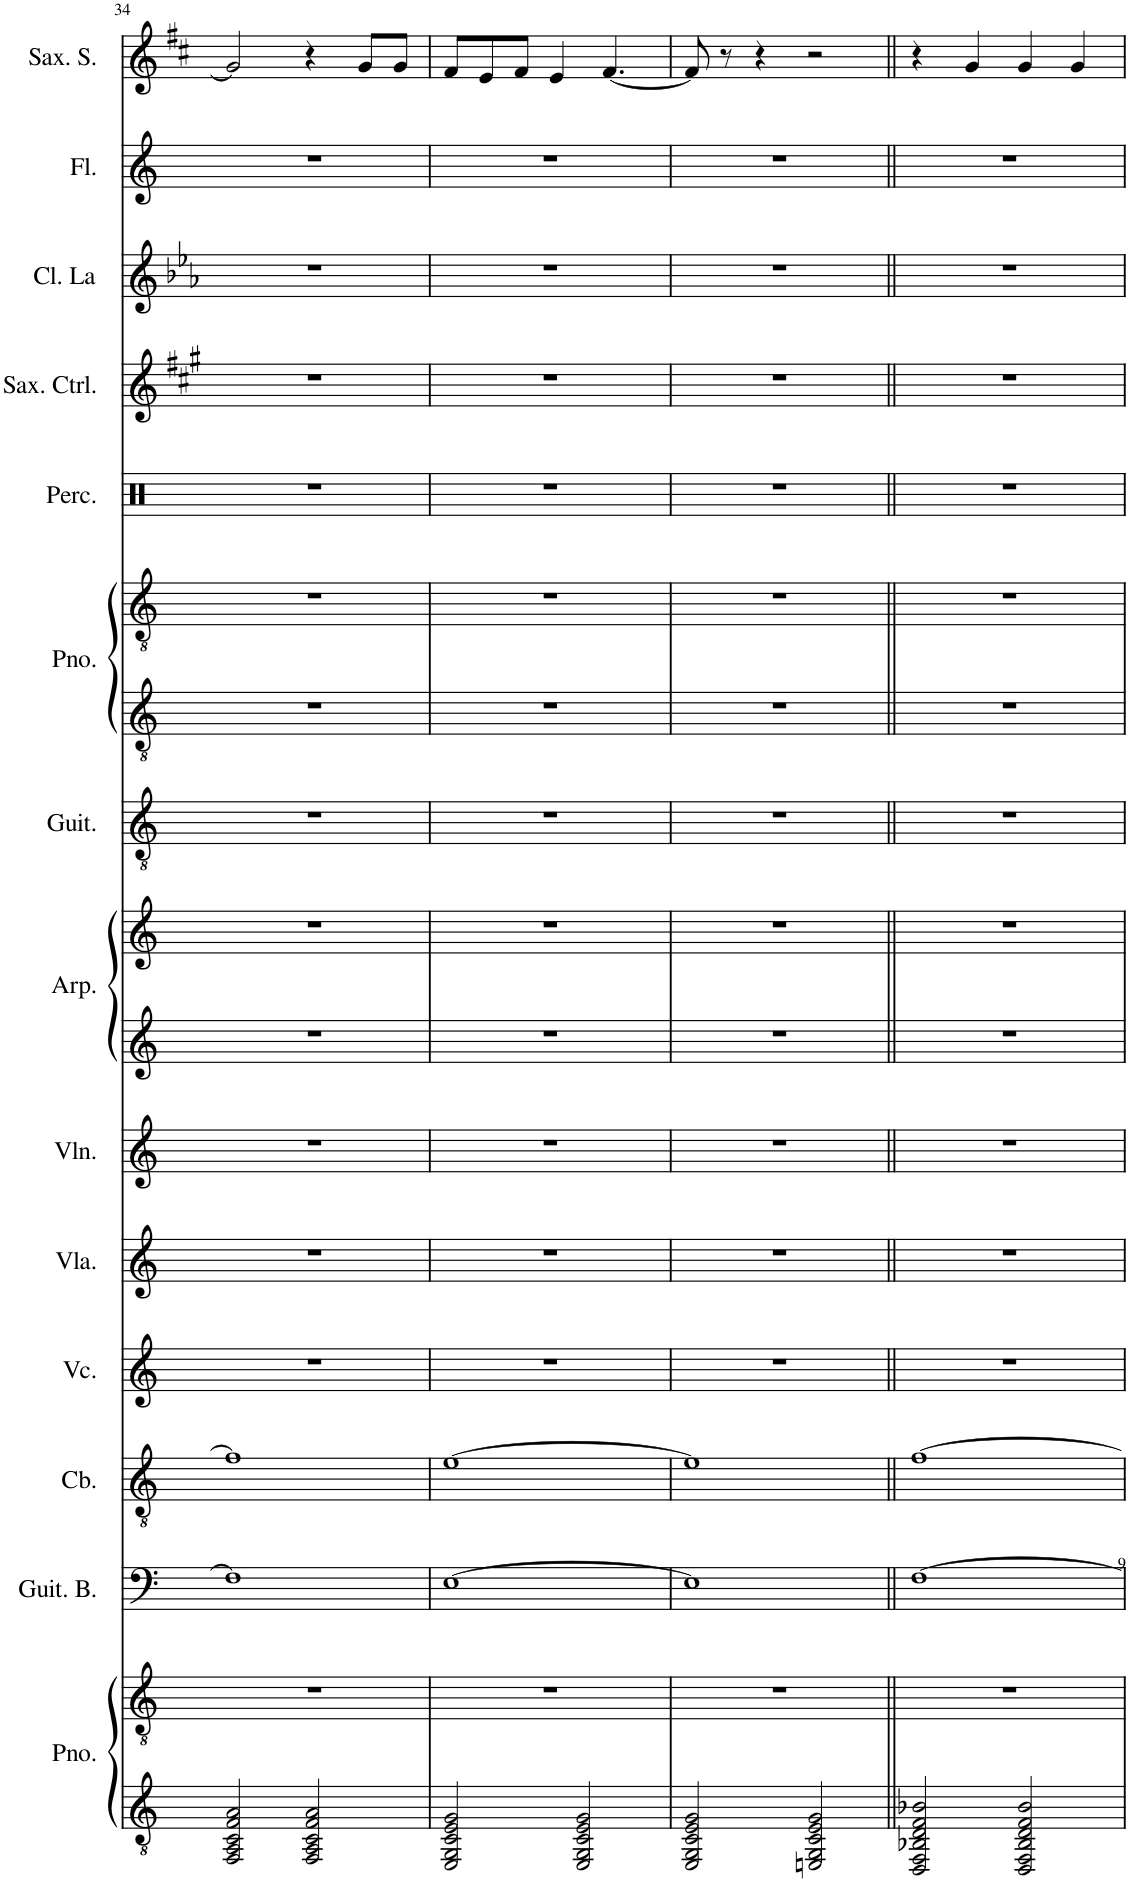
**kern	**kern	**kern	**kern	**kern	**kern	**kern	**kern	**kern	**kern	**kern	**kern	**kern	**kern	**kern	**kern	**kern
*part14	*part14	*part13	*part12	*part11	*part10	*part9	*part8	*part8	*part7	*part6	*part6	*part5	*part4	*part3	*part2	*part1
*staff17	*staff16	*staff15	*staff14	*staff13	*staff12	*staff11	*staff10	*staff9	*staff8	*staff7	*staff6	*staff5	*staff4	*staff3	*staff2	*staff1
*I"Piano	*	*I"Guitare Basse	*I"Contrabajo	*I"Violonchelo	*I"Viola	*I"Violín	*I"Arpa	*	*I"Guitarra acústica	*I"Piano	*	*I"Set de percusión	*I"Saxofón contralto	*I"Clarinete en La	*I"Flauta	*I"Saxophone Soprano
*I'Pno.	*	*I'Guit. B.	*I'Cb.	*I'Vc.	*I'Vla.	*I'Vln.	*I'Arp.	*	*I'Guit.	*I'Pno.	*	*I'Perc.	*I'Sax. Ctrl.	*I'Cl. La	*I'Fl.	*I'Sax. S.
!!LO:PB:g=z
*clefGv2	*clefGv2	*clefF4	*clefGv2	*clefG2	*clefG2	*clefG2	*clefG2	*clefG2	*clefGv2	*clefGv2	*clefGv2	*clefX	*clefG2	*clefG2	*clefG2	*clefG2
*	*	*Trd7c12	*Trd7c12	*	*	*	*	*	*	*	*	*	*Trd5c9	*Trd2c3	*	*Trd1c2
*k[]	*k[]	*k[]	*k[]	*k[]	*k[]	*k[]	*k[]	*k[]	*k[]	*k[]	*k[]	*k[]	*k[f#c#g#]	*k[b-e-a-]	*k[]	*k[f#c#]
*M4/4	*M4/4	*M4/4	*M4/4	*M4/4	*M4/4	*M4/4	*M4/4	*M4/4	*M4/4	*M4/4	*M4/4	*M4/4	*M4/4	*M4/4	*M4/4	*M4/4
=34	=34	=34	=34	=34	=34	=34	=34	=34	=34	=34	=34	=34	=34	=34	=34	=34
2FF/ 2AA/ 2C/ 2F/ 2A/	1r	1F]	1f]	1r	1r	1r	1r	1r	1r	1r	1r	1r	1r	1r	1r	2g/]
2FF/ 2AA/ 2C/ 2F/ 2A/	.	.	.	.	.	.	.	.	.	.	.	.	.	.	.	4r
.	.	.	.	.	.	.	.	.	.	.	.	.	.	.	.	8g/L
.	.	.	.	.	.	.	.	.	.	.	.	.	.	.	.	8g/J
=35	=35	=35	=35	=35	=35	=35	=35	=35	=35	=35	=35	=35	=35	=35	=35	=35
2EE/ 2GG/ 2C/ 2E/ 2G/	1r	[1E	[1e	1r	1r	1r	1r	1r	1r	1r	1r	1r	1r	1r	1r	8f#/L
.	.	.	.	.	.	.	.	.	.	.	.	.	.	.	.	8e/
.	.	.	.	.	.	.	.	.	.	.	.	.	.	.	.	8f#/J
.	.	.	.	.	.	.	.	.	.	.	.	.	.	.	.	4e/
2EE/ 2GG/ 2C/ 2E/ 2G/	.	.	.	.	.	.	.	.	.	.	.	.	.	.	.	.
.	.	.	.	.	.	.	.	.	.	.	.	.	.	.	.	[4.f#/
=36	=36	=36	=36	=36	=36	=36	=36	=36	=36	=36	=36	=36	=36	=36	=36	=36
2EE/ 2GG/ 2C/ 2E/ 2G/	1r	1E]	1e]	1r	1r	1r	1r	1r	1r	1r	1r	1r	1r	1r	1r	8f#/]
.	.	.	.	.	.	.	.	.	.	.	.	.	.	.	.	8r
.	.	.	.	.	.	.	.	.	.	.	.	.	.	.	.	4r
2EEn/ 2GG/ 2C/ 2E/ 2G/	.	.	.	.	.	.	.	.	.	.	.	.	.	.	.	2r
=37||	=37||	=37||	=37||	=37||	=37||	=37||	=37||	=37||	=37||	=37||	=37||	=37||	=37||	=37||	=37||	=37||
2DD/ 2FF/ 2BB-X/ 2D/ 2F/ 2B-X/	1r	[1F	[1f	1r	1r	1r	1r	1r	1r	1r	1r	1r	1r	1r	1r	4r
.	.	.	.	.	.	.	.	.	.	.	.	.	.	.	.	4g/
2DD/ 2FF/ 2BB-/ 2D/ 2F/ 2B-/	.	.	.	.	.	.	.	.	.	.	.	.	.	.	.	4g/
.	.	.	.	.	.	.	.	.	.	.	.	.	.	.	.	4g/
=	=	=	=	=	=	=	=	=	=	=	=	=	=	=	=	=
*-	*-	*-	*-	*-	*-	*-	*-	*-	*-	*-	*-	*-	*-	*-	*-	*-
